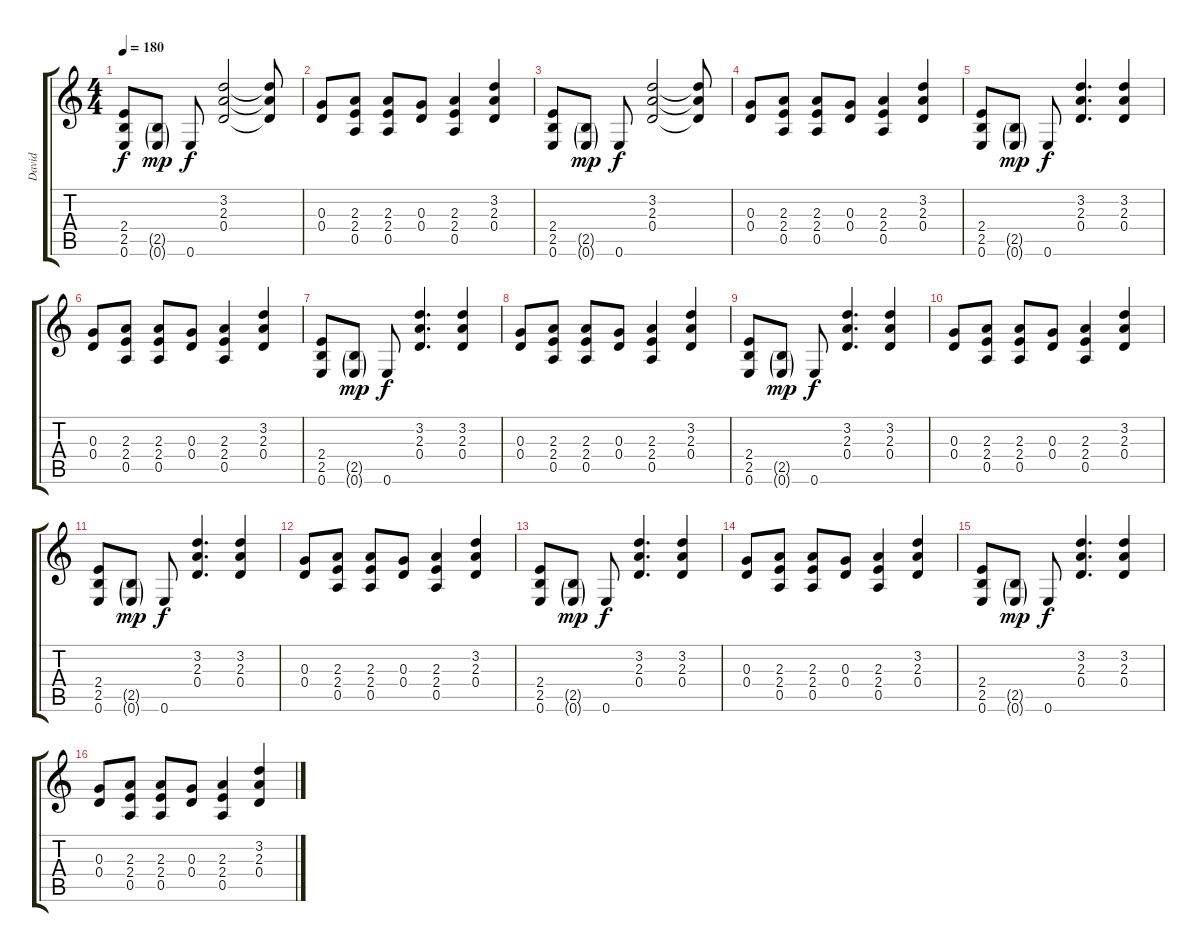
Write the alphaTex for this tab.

\track ("David" "David") {instrument overdrivenguitar}
\staff {score tabs}
\tuning (E4 B3 G3 D3 A2 E2) {hide}
\ts (4 4)
\tempo 180
\clef g2
\ks c
(2.4 2.5 0.6).8{dy f} (2.5{g} 0.6{g}).8{dy mp} 0.6.8{dy f} (3.2 2.3 0.4).2 (3.2{t} 2.3{t} 0.4{t}).8 |
(0.3 0.4).8 (2.3 2.4 0.5).8 (2.3 2.4 0.5).8 (0.3 0.4).8 (2.3 2.4 0.5).4 (3.2 2.3 0.4).4 |
(2.4 2.5 0.6).8 (2.5{g} 0.6{g}).8{dy mp} 0.6.8{dy f} (3.2 2.3 0.4).2 (3.2{t} 2.3{t} 0.4{t}).8 |
(0.3 0.4).8 (2.3 2.4 0.5).8 (2.3 2.4 0.5).8 (0.3 0.4).8 (2.3 2.4 0.5).4 (3.2 2.3 0.4).4 |
(2.4 2.5 0.6).8 (2.5{g} 0.6{g}).8{dy mp} 0.6.8{dy f} (3.2 2.3 0.4).4{d} (3.2 2.3 0.4).4 |
(0.3 0.4).8 (2.3 2.4 0.5).8 (2.3 2.4 0.5).8 (0.3 0.4).8 (2.3 2.4 0.5).4 (3.2 2.3 0.4).4 |
(2.4 2.5 0.6).8 (2.5{g} 0.6{g}).8{dy mp} 0.6.8{dy f} (3.2 2.3 0.4).4{d} (3.2 2.3 0.4).4 |
(0.3 0.4).8 (2.3 2.4 0.5).8 (2.3 2.4 0.5).8 (0.3 0.4).8 (2.3 2.4 0.5).4 (3.2 2.3 0.4).4 |
(2.4 2.5 0.6).8 (2.5{g} 0.6{g}).8{dy mp} 0.6.8{dy f} (3.2 2.3 0.4).4{d} (3.2 2.3 0.4).4 |
(0.3 0.4).8 (2.3 2.4 0.5).8 (2.3 2.4 0.5).8 (0.3 0.4).8 (2.3 2.4 0.5).4 (3.2 2.3 0.4).4 |
(2.4 2.5 0.6).8 (2.5{g} 0.6{g}).8{dy mp} 0.6.8{dy f} (3.2 2.3 0.4).4{d} (3.2 2.3 0.4).4 |
(0.3 0.4).8 (2.3 2.4 0.5).8 (2.3 2.4 0.5).8 (0.3 0.4).8 (2.3 2.4 0.5).4 (3.2 2.3 0.4).4 |
(2.4 2.5 0.6).8 (2.5{g} 0.6{g}).8{dy mp} 0.6.8{dy f} (3.2 2.3 0.4).4{d} (3.2 2.3 0.4).4 |
(0.3 0.4).8 (2.3 2.4 0.5).8 (2.3 2.4 0.5).8 (0.3 0.4).8 (2.3 2.4 0.5).4 (3.2 2.3 0.4).4 |
(2.4 2.5 0.6).8 (2.5{g} 0.6{g}).8{dy mp} 0.6.8{dy f} (3.2 2.3 0.4).4{d} (3.2 2.3 0.4).4 |
(0.3 0.4).8 (2.3 2.4 0.5).8 (2.3 2.4 0.5).8 (0.3 0.4).8 (2.3 2.4 0.5).4 (3.2 2.3 0.4).4
